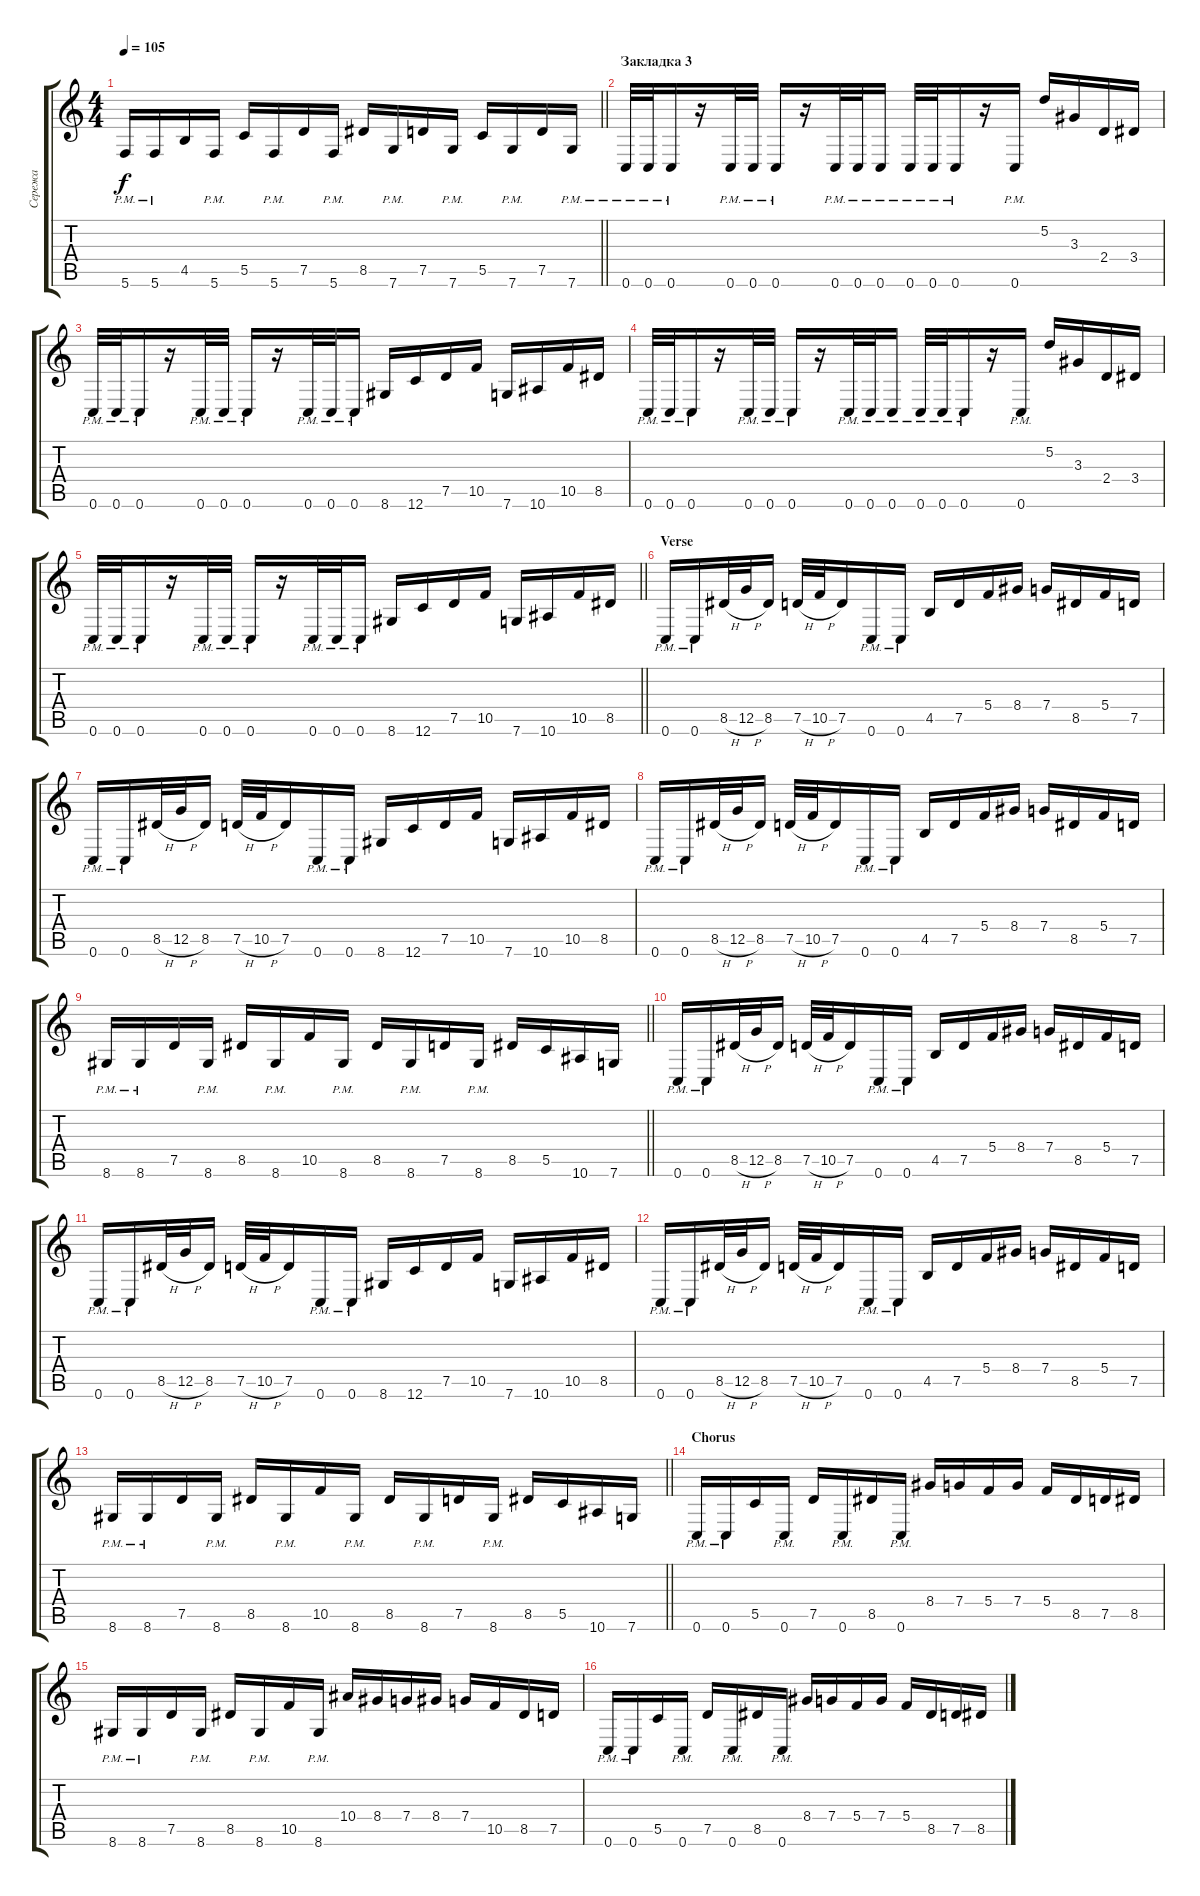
\track ("Сережа" "Сережа") {instrument distortionguitar}
\staff {score tabs}
\tuning (D4 A3 F3 C3 G2 C2) {hide}
\ts (4 4)
\tempo 105
\clef g2
\barLineRight lightlight
\ks c
5.6{pm}.16{dy f} 5.6{pm}.16 4.5.16 5.6{pm}.16 5.5.16 5.6{pm}.16 7.5.16 5.6{pm}.16 8.5.16 7.6{pm}.16 7.5.16 7.6{pm}.16 5.5.16 7.6{pm}.16 7.5.16 7.6{pm}.16 |
\section ("" "Закладка 3")
0.6{pm}.32 0.6{pm}.32 0.6{pm}.16 r.16 0.6{pm}.32 0.6{pm}.32 0.6{pm}.16 r.16 0.6{pm}.32 0.6{pm}.32 0.6{pm}.16 0.6{pm}.32 0.6{pm}.32 0.6{pm}.16 r.16 0.6{pm}.16 5.2.16 3.3.16 2.4.16 3.4.16 |
0.6{pm}.32 0.6{pm}.32 0.6{pm}.16 r.16 0.6{pm}.32 0.6{pm}.32 0.6{pm}.16 r.16 0.6{pm}.32 0.6{pm}.32 0.6{pm}.16 8.6.16 12.6.16 7.5.16 10.5.16 7.6.16 10.6.16 10.5.16 8.5.16 |
0.6{pm}.32 0.6{pm}.32 0.6{pm}.16 r.16 0.6{pm}.32 0.6{pm}.32 0.6{pm}.16 r.16 0.6{pm}.32 0.6{pm}.32 0.6{pm}.16 0.6{pm}.32 0.6{pm}.32 0.6{pm}.16 r.16 0.6{pm}.16 5.2.16 3.3.16 2.4.16 3.4.16 |
\barLineRight lightlight
0.6{pm}.32 0.6{pm}.32 0.6{pm}.16 r.16 0.6{pm}.32 0.6{pm}.32 0.6{pm}.16 r.16 0.6{pm}.32 0.6{pm}.32 0.6{pm}.16 8.6.16 12.6.16 7.5.16 10.5.16 7.6.16 10.6.16 10.5.16 8.5.16 |
\section ("" "Verse")
0.6{pm}.16 0.6{pm}.16 8.5{h}.32 12.5{h}.32 8.5.16 7.5{h}.32 10.5{h}.32 7.5.16 0.6{pm}.16 0.6{pm}.16 4.5.16 7.5.16 5.4.16 8.4.16 7.4.16 8.5.16 5.4.16 7.5.16 |
0.6{pm}.16 0.6{pm}.16 8.5{h}.32 12.5{h}.32 8.5.16 7.5{h}.32 10.5{h}.32 7.5.16 0.6{pm}.16 0.6{pm}.16 8.6.16 12.6.16 7.5.16 10.5.16 7.6.16 10.6.16 10.5.16 8.5.16 |
0.6{pm}.16 0.6{pm}.16 8.5{h}.32 12.5{h}.32 8.5.16 7.5{h}.32 10.5{h}.32 7.5.16 0.6{pm}.16 0.6{pm}.16 4.5.16 7.5.16 5.4.16 8.4.16 7.4.16 8.5.16 5.4.16 7.5.16 |
\barLineRight lightlight
8.6{pm}.16 8.6{pm}.16 7.5.16 8.6{pm}.16 8.5.16 8.6{pm}.16 10.5.16 8.6{pm}.16 8.5.16 8.6{pm}.16 7.5.16 8.6{pm}.16 8.5.16 5.5.16 10.6.16 7.6.16 |
0.6{pm}.16 0.6{pm}.16 8.5{h}.32 12.5{h}.32 8.5.16 7.5{h}.32 10.5{h}.32 7.5.16 0.6{pm}.16 0.6{pm}.16 4.5.16 7.5.16 5.4.16 8.4.16 7.4.16 8.5.16 5.4.16 7.5.16 |
0.6{pm}.16 0.6{pm}.16 8.5{h}.32 12.5{h}.32 8.5.16 7.5{h}.32 10.5{h}.32 7.5.16 0.6{pm}.16 0.6{pm}.16 8.6.16 12.6.16 7.5.16 10.5.16 7.6.16 10.6.16 10.5.16 8.5.16 |
0.6{pm}.16 0.6{pm}.16 8.5{h}.32 12.5{h}.32 8.5.16 7.5{h}.32 10.5{h}.32 7.5.16 0.6{pm}.16 0.6{pm}.16 4.5.16 7.5.16 5.4.16 8.4.16 7.4.16 8.5.16 5.4.16 7.5.16 |
\barLineRight lightlight
8.6{pm}.16 8.6{pm}.16 7.5.16 8.6{pm}.16 8.5.16 8.6{pm}.16 10.5.16 8.6{pm}.16 8.5.16 8.6{pm}.16 7.5.16 8.6{pm}.16 8.5.16 5.5.16 10.6.16 7.6.16 |
\section ("" "Chorus")
0.6{pm}.16 0.6{pm}.16 5.5.16 0.6{pm}.16 7.5.16 0.6{pm}.16 8.5.16 0.6{pm}.16 8.4.16 7.4.16 5.4.16 7.4.16 5.4.16 8.5.16 7.5.16 8.5.16 |
8.6{pm}.16 8.6{pm}.16 7.5.16 8.6{pm}.16 8.5.16 8.6{pm}.16 10.5.16 8.6{pm}.16 10.4.16 8.4.16 7.4.16 8.4.16 7.4.16 10.5.16 8.5.16 7.5.16 |
0.6{pm}.16 0.6{pm}.16 5.5.16 0.6{pm}.16 7.5.16 0.6{pm}.16 8.5.16 0.6{pm}.16 8.4.16 7.4.16 5.4.16 7.4.16 5.4.16 8.5.16 7.5.16 8.5.16
